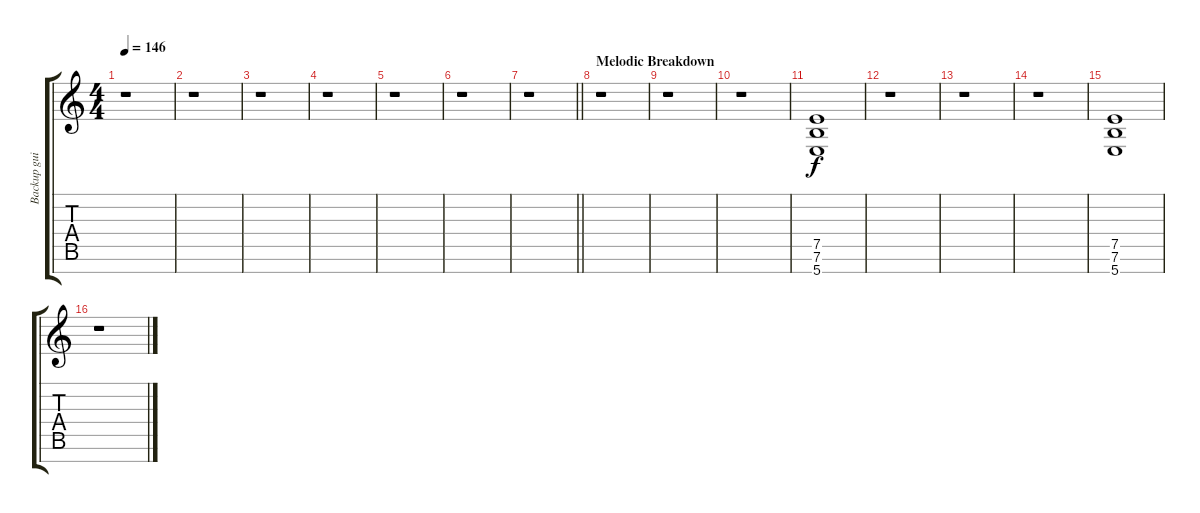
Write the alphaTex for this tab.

\track ("Backup guitars" "Backup gui") {instrument distortionguitar}
\staff {score tabs}
\tuning (E4 B3 G3 D3 A2 E2 B1) {hide}
\ts (4 4)
\tempo 146
\clef g2
\ks c
r.1{dy f} |
r.1 |
r.1 |
r.1 |
r.1 |
r.1 |
\barLineRight lightlight
r.1 |
\section ("" "Melodic Breakdown")
r.1 |
r.1 |
r.1 |
(7.5 7.6 5.7).1 |
r.1 |
r.1 |
r.1 |
(7.5 7.6 5.7).1 |
r.1
